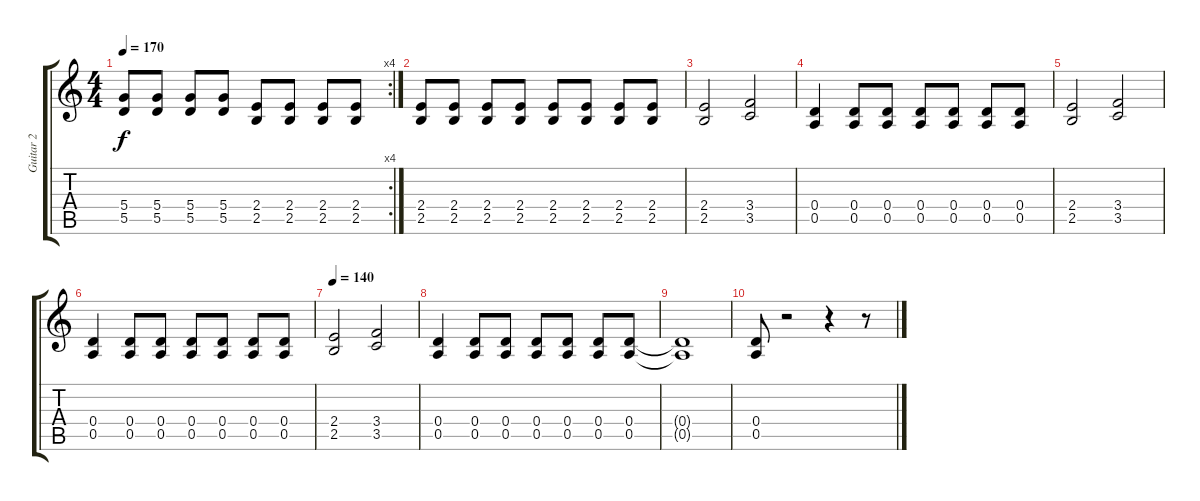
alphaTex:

\track ("Guitar 2" "Guitar 2") {instrument overdrivenguitar}
\staff {score tabs}
\tuning (E4 B3 G3 D3 A2 E2) {hide}
\rc 4
\ts (4 4)
\tempo 170
\clef g2
\ks c
(5.4 5.5).8{dy f} (5.4 5.5).8 (5.4 5.5).8 (5.4 5.5).8 (2.4 2.5).8 (2.4 2.5).8 (2.4 2.5).8 (2.4 2.5).8 |
(2.4 2.5).8 (2.4 2.5).8 (2.4 2.5).8 (2.4 2.5).8 (2.4 2.5).8 (2.4 2.5).8 (2.4 2.5).8 (2.4 2.5).8 |
(2.4 2.5).2 (3.4 3.5).2 |
(0.4 0.5).4 (0.4 0.5).8 (0.4 0.5).8 (0.4 0.5).8 (0.4 0.5).8 (0.4 0.5).8 (0.4 0.5).8 |
(2.4 2.5).2 (3.4 3.5).2 |
(0.4 0.5).4 (0.4 0.5).8 (0.4 0.5).8 (0.4 0.5).8 (0.4 0.5).8 (0.4 0.5).8 (0.4 0.5).8 |
\tempo 140
(2.4 2.5).2 (3.4 3.5).2 |
(0.4 0.5).4 (0.4 0.5).8 (0.4 0.5).8 (0.4 0.5).8 (0.4 0.5).8 (0.4 0.5).8 (0.4 0.5).8 |
(0.4{t} 0.5{t}).1 |
(0.4 0.5).8 r.2 r.4 r.8
